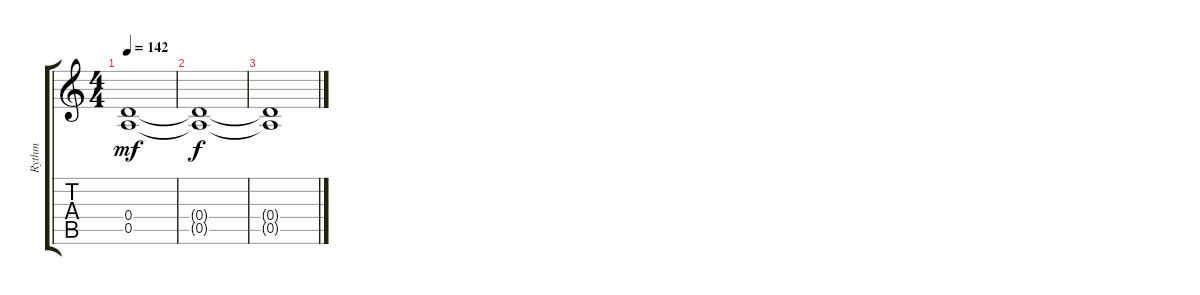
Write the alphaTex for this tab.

\track ("Rythm" "Rythm") {instrument distortionguitar}
\staff {score tabs}
\tuning (E4 B3 G3 D3 A2 D2) {hide}
\ts (4 4)
\tempo 142
\clef g2
\ks c
(0.4 0.5).1{dy mf} |
(0.4{t} 0.5{t}).1{dy f} |
(0.4{t} 0.5{t}).1
